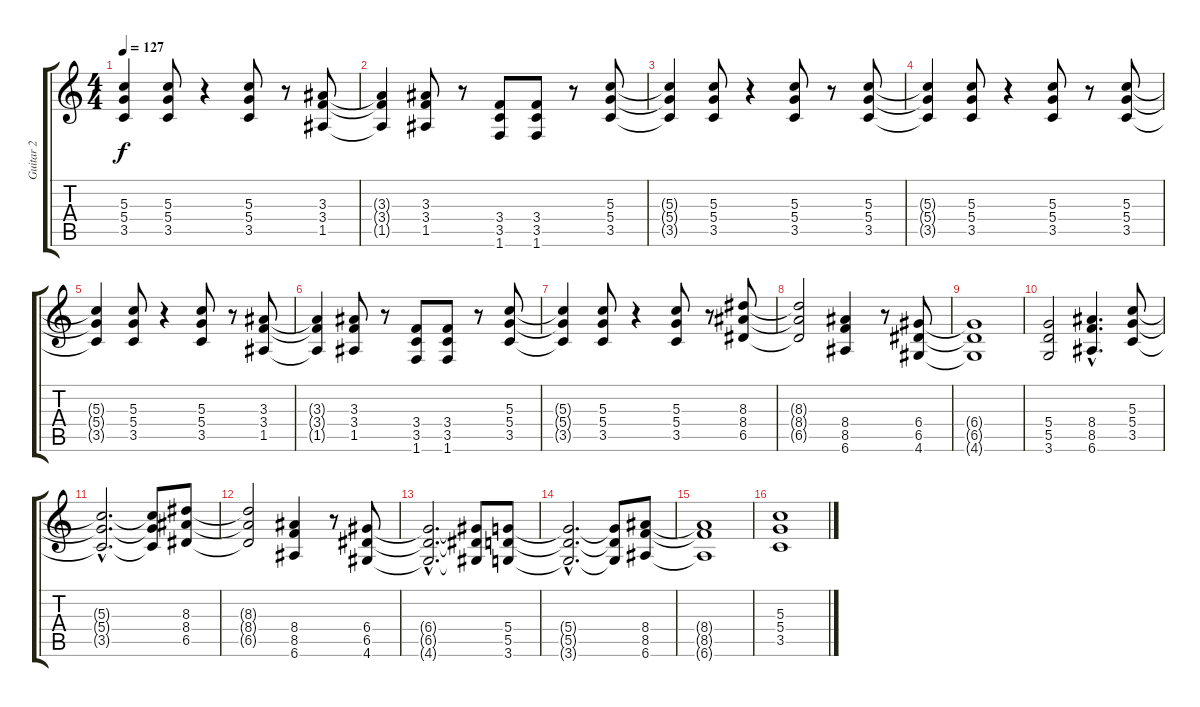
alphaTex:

\track ("Guitar 2" "Guitar 2") {instrument distortionguitar}
\staff {score tabs}
\tuning (E4 B3 G3 D3 A2 E2) {hide}
\ts (4 4)
\tempo 127
\clef g2
\ks c
(5.3{t} 5.4{t} 3.5{t}).4{dy f} (5.3 5.4 3.5).8 r.4 (5.3 5.4 3.5).8 r.8 (3.3 3.4 1.5).8 |
(3.3{t} 3.4{t} 1.5{t}).4 (3.3 3.4 1.5).8 r.8 (3.4 3.5 1.6).8 (3.4 3.5 1.6).8 r.8 (5.3 5.4 3.5).8 |
(5.3{t} 5.4{t} 3.5{t}).4 (5.3 5.4 3.5).8 r.4 (5.3 5.4 3.5).8 r.8 (5.3 5.4 3.5).8 |
(5.3{t} 5.4{t} 3.5{t}).4 (5.3 5.4 3.5).8 r.4 (5.3 5.4 3.5).8 r.8 (5.3 5.4 3.5).8 |
(5.3{t} 5.4{t} 3.5{t}).4 (5.3 5.4 3.5).8 r.4 (5.3 5.4 3.5).8 r.8 (3.3 3.4 1.5).8 |
(3.3{t} 3.4{t} 1.5{t}).4 (3.3 3.4 1.5).8 r.8 (3.4 3.5 1.6).8 (3.4 3.5 1.6).8 r.8 (5.3 5.4 3.5).8 |
(5.3{t} 5.4{t} 3.5{t}).4 (5.3 5.4 3.5).8 r.4 (5.3 5.4 3.5).8 r.8 (8.3 8.4 6.5).8 |
(8.3{t} 8.4{t} 6.5{t}).2 (8.4 8.5 6.6).4 r.8 (6.4 6.5 4.6).8 |
(6.4{t} 6.5{t} 4.6{t}).1 |
(5.4 5.5 3.6).2 (8.4{hac} 8.5{hac} 6.6{hac}).4{d} (5.3 5.4 3.5).8 |
(5.3{hac t} 5.4{hac t} 3.5{hac t}).2{d} (5.3{t} 5.4{t} 3.5{t}).8 (8.3 8.4 6.5).8 |
(8.3{t} 8.4{t} 6.5{t}).2 (8.4 8.5 6.6).4 r.8 (6.4 6.5 4.6).8 |
(6.4{hac t} 6.5{hac t} 4.6{hac t}).2{d} (6.4{t} 6.5{t} 4.6{t}).8 (5.4 5.5 3.6).8 |
(5.4{hac t} 5.5{hac t} 3.6{hac t}).2{d} (5.4{t} 5.5{t} 3.6{t}).8 (8.4 8.5 6.6).8 |
(8.4{t} 8.5{t} 6.6{t}).1 |
(5.3 5.4 3.5).1
